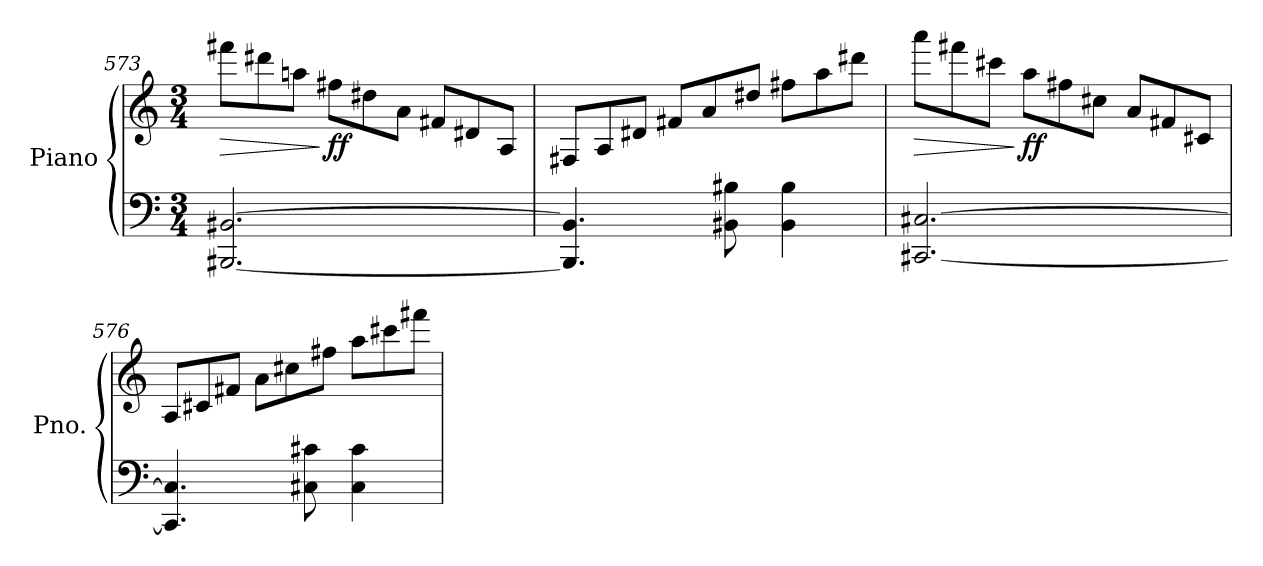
**kern	**kern	**dynam
*part1	*part1	*part1
*staff2	*staff1	*staff1/2
*I"Piano	*	*
*I'Pno.	*	*
*clefF4	*clefG2	*
*k[]	*k[]	*
*M3/4	*M3/4	*
*	*Xtuplet	*
=573	=573	=573
!	!	!LO:HP:b
[2.BBB#X/ [2.BB#X/	12fff#X\L	>
.	12ddd#X\	.
.	12aan\J	.
!	!	!LO:DY:n=1:b
.	12ff#X\L	] ff
.	12dd#X\	.
.	12a\J	.
.	12f#X/L	.
.	12d#X/	.
.	12A/J	.
!!LO:LB:g=z
=574	=574	=574
4.BBB#/] 4.BB#/]	12F#X/L	.
.	12A/	.
.	12d#X/J	.
.	12f#X/L	.
.	12a/	.
8BB#X\ 8B#X\	.	.
.	12dd#X/J	.
4BB#\ 4B#\	12ff#X\L	.
.	12aa\	.
.	12ddd#X\J	.
=575	=575	=575
!	!	!LO:HP:b
[2.CC#X/ [2.C#X/	12aaa\L	>
.	12fff#X\	.
.	12ccc#X\J	.
!	!	!LO:DY:n=1:b
.	12aa\L	] ff
.	12ff#X\	.
.	12cc#X\J	.
.	12a/L	.
.	12f#X/	.
.	12c#X/J	.
=576	=576	=576
4.CC#/] 4.C#/]	12A/L	.
.	12c#X/	.
.	12f#X/J	.
.	12a\L	.
.	12cc#X\	.
8C#X\ 8c#X\	.	.
.	12ff#X\J	.
4C#\ 4c#\	12aa\L	.
.	12ccc#X\	.
.	12fff#X\J	.
=	=	=
*-	*-	*-
